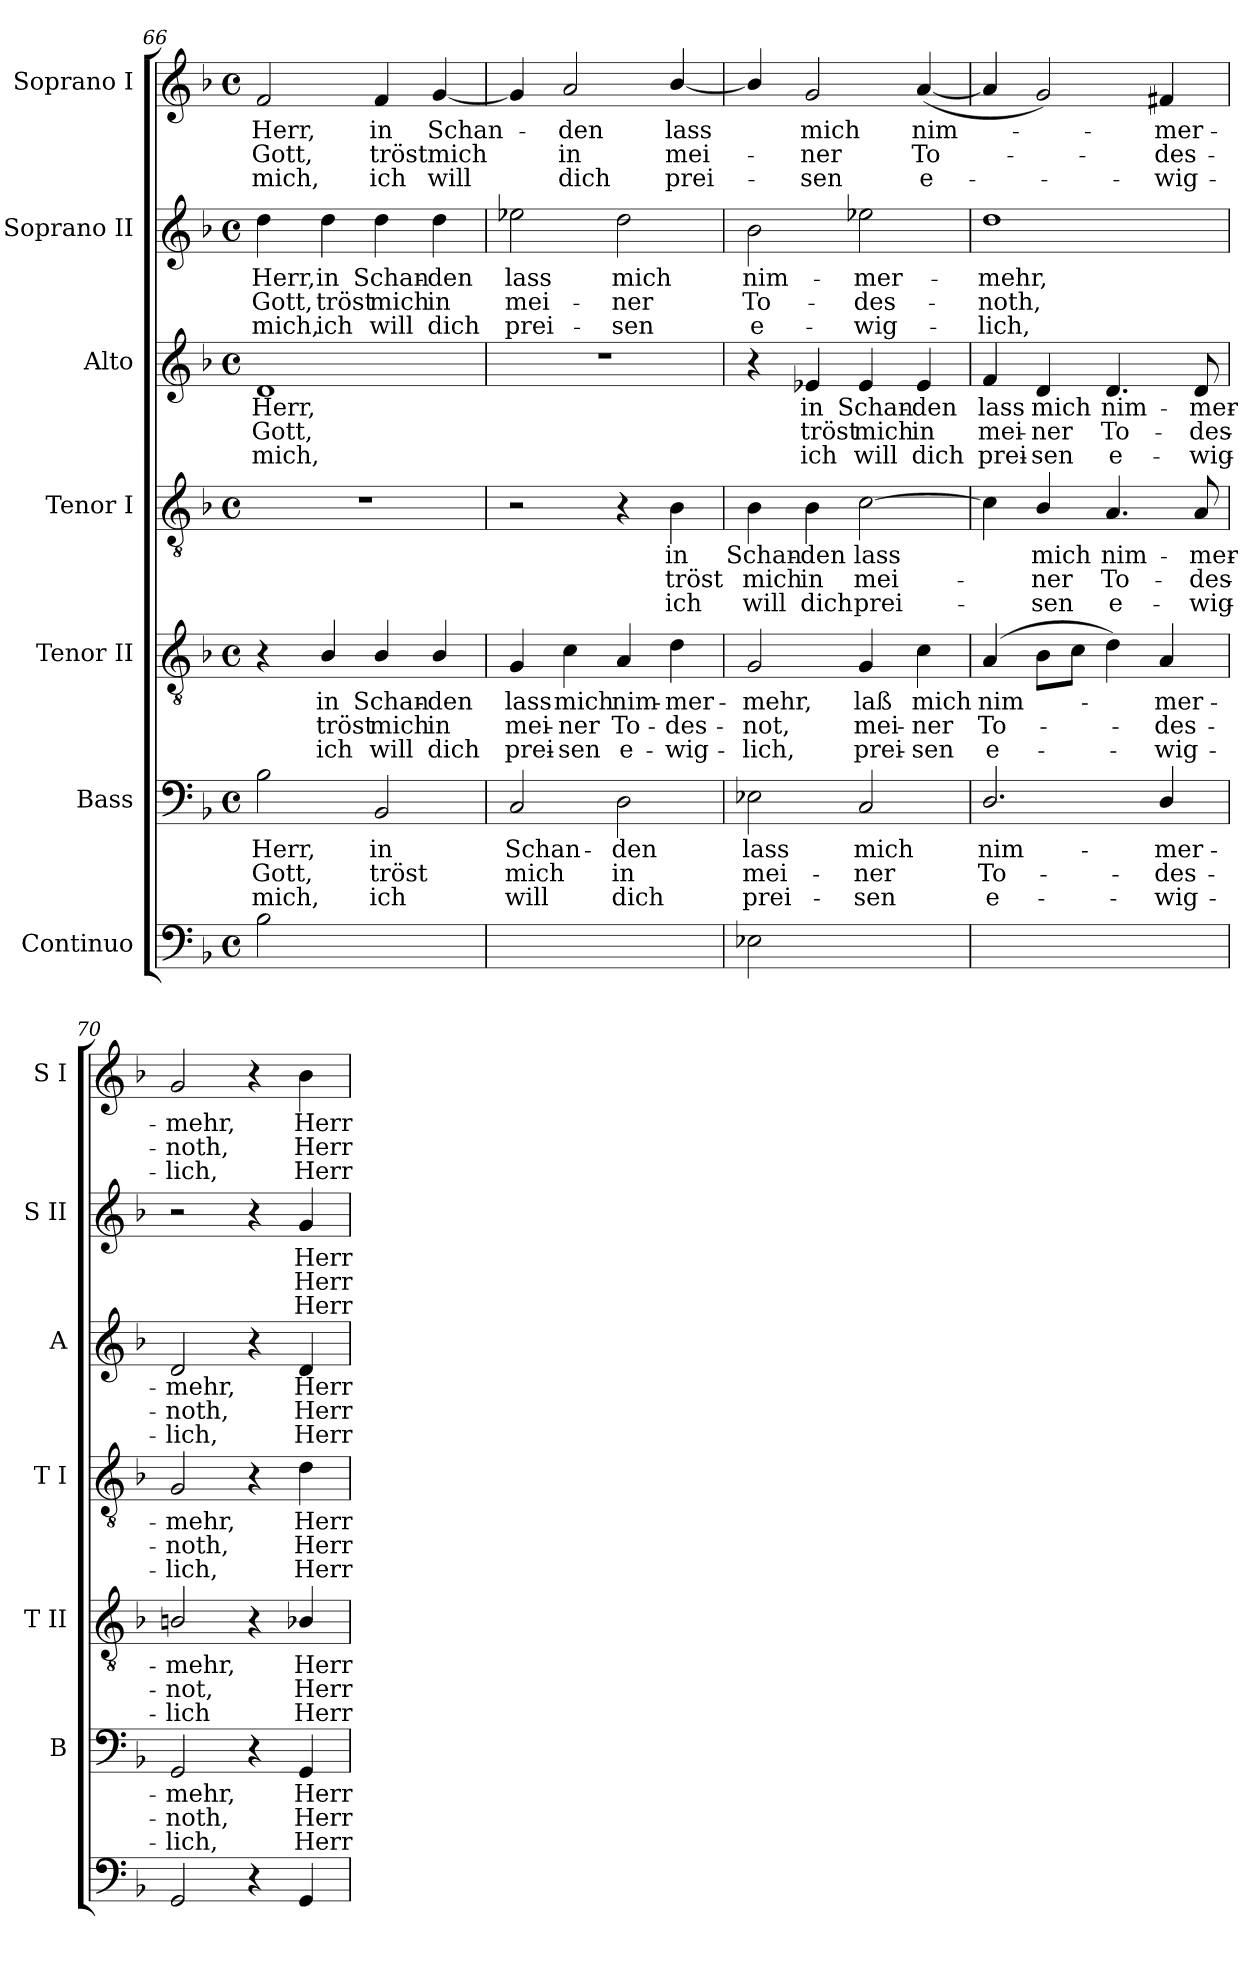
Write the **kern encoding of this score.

**kern	**text	**text	**kern	**text	**text	**text	**kern	**text	**text	**text	**kern	**text	**text	**text	**kern	**text	**text	**text	**kern	**text	**text	**text	**kern	**text	**text	**text
*part7	*part7	*part7	*part6	*part6	*part6	*part6	*part5	*part5	*part5	*part5	*part4	*part4	*part4	*part4	*part3	*part3	*part3	*part3	*part2	*part2	*part2	*part2	*part1	*part1	*part1	*part1
*staff7	*staff7	*staff7	*staff6	*staff6	*staff6	*staff6	*staff5	*staff5	*staff5	*staff5	*staff4	*staff4	*staff4	*staff4	*staff3	*staff3	*staff3	*staff3	*staff2	*staff2	*staff2	*staff2	*staff1	*staff1	*staff1	*staff1
*I"Continuo	*	*	*I"Bass	*	*	*	*I"Tenor II	*	*	*	*I"Tenor I	*	*	*	*I"Alto	*	*	*	*I"Soprano II	*	*	*	*I"Soprano I	*	*	*
*	*	*	*I'B	*	*	*	*I'T II	*	*	*	*I'T I	*	*	*	*I'A	*	*	*	*I'S II	*	*	*	*I'S I	*	*	*
*clefF4	*	*	*clefF4	*	*	*	*clefGv2	*	*	*	*clefGv2	*	*	*	*clefG2	*	*	*	*clefG2	*	*	*	*clefG2	*	*	*
*k[b-]	*	*	*k[b-]	*	*	*	*k[b-]	*	*	*	*k[b-]	*	*	*	*k[b-]	*	*	*	*k[b-]	*	*	*	*k[b-]	*	*	*
*F:	*	*	*F:	*	*	*	*F:	*	*	*	*F:	*	*	*	*F:	*	*	*	*F:	*	*	*	*F:	*	*	*
*M4/4	*	*	*M4/4	*	*	*	*M4/4	*	*	*	*M4/4	*	*	*	*M4/4	*	*	*	*M4/4	*	*	*	*M4/4	*	*	*
*met(c)	*	*	*met(c)	*	*	*	*met(c)	*	*	*	*met(c)	*	*	*	*met(c)	*	*	*	*met(c)	*	*	*	*met(c)	*	*	*
=66	=66	=66	=66	=66	=66	=66	=66	=66	=66	=66	=66	=66	=66	=66	=66	=66	=66	=66	=66	=66	=66	=66	=66	=66	=66	=66
!	!	!	!	!LO:LY:b	!LO:LY:b	!LO:LY:b	!	!	!	!	!	!	!	!	!	!LO:LY:b	!LO:LY:b	!LO:LY:b	!	!LO:LY:b	!LO:LY:b	!LO:LY:b	!	!LO:LY:b	!LO:LY:b	!LO:LY:b
2B-	.	.	2B-	Herr,	Gott,	mich,	4r	.	.	.	1r	.	.	.	1d	Herr,	Gott,	mich,	4dd	Herr,	Gott,	mich,	2f	Herr,	Gott,	mich,
!	!	!	!	!	!	!	!	!LO:LY:b	!LO:LY:b	!LO:LY:b	!	!	!	!	!	!	!	!	!	!LO:LY:b	!LO:LY:b	!LO:LY:b	!	!	!	!
.	.	.	.	.	.	.	4B-/	in	tröst	ich	.	.	.	.	.	.	.	.	4dd	in	tröst	ich	.	.	.	.
!	!LO:LY:b	!	!	!LO:LY:b	!LO:LY:b	!LO:LY:b	!	!LO:LY:b	!LO:LY:b	!LO:LY:b	!	!	!	!	!	!	!	!	!	!LO:LY:b	!LO:LY:b	!LO:LY:b	!	!LO:LY:b	!LO:LY:b	!LO:LY:b
[4BB-yy	5	.	2BB-	in	tröst	ich	4B-/	Schan-	-mich	will	.	.	.	.	.	.	.	.	4dd	Schan-	-mich	will	4f	in	tröst	ich
!	!LO:LY:b	!	!	!	!	!	!	!LO:LY:b	!LO:LY:b	!LO:LY:b	!	!	!	!	!	!	!	!	!	!LO:LY:b	!LO:LY:b	!LO:LY:b	!	!LO:LY:b	!LO:LY:b	!LO:LY:b
4BB-yy]	6	.	.	.	.	.	4B-/	den	in	dich	.	.	.	.	.	.	.	.	4dd	den	in	dich	[4g	Schan-	mich	will
=67	=67	=67	=67	=67	=67	=67	=67	=67	=67	=67	=67	=67	=67	=67	=67	=67	=67	=67	=67	=67	=67	=67	=67	=67	=67	=67
!	!	!LO:LY:b	!	!LO:LY:b	!LO:LY:b	!LO:LY:b	!	!LO:LY:b	!LO:LY:b	!LO:LY:b	!	!	!	!	!	!	!	!	!	!LO:LY:b	!LO:LY:b	!LO:LY:b	!	!	!	!
[4Cyy	.	5	2C	Schan-	-mich	will	4G	lass	mei-	-prei-	2r	.	.	.	1r	.	.	.	2ee-X	lass	mei-	-prei-	4g]	.	.	.
!	!	!LO:LY:b	!	!	!	!	!	!LO:LY:b	!LO:LY:b	!LO:LY:b	!	!	!	!	!	!	!	!	!	!	!	!	!	!LO:LY:b	!LO:LY:b	!LO:LY:b
4Cyy]	.	6	.	.	.	.	4c	-mich	ner	sen	.	.	.	.	.	.	.	.	.	.	.	.	2a	den	in	dich
!	!LO:LY:b	!	!	!LO:LY:b	!LO:LY:b	!LO:LY:b	!	!LO:LY:b	!LO:LY:b	!LO:LY:b	!	!	!	!	!	!	!	!	!	!LO:LY:b	!LO:LY:b	!LO:LY:b	!	!	!	!
[4Dyy	5	.	2D	den	in	dich	4A	nim-	-To-	-e-	4r	.	.	.	.	.	.	.	2dd	-mich	ner	sen	.	.	.	.
!	!LO:LY:b	!	!	!	!	!	!	!LO:LY:b	!LO:LY:b	!LO:LY:b	!	!LO:LY:b	!LO:LY:b	!LO:LY:b	!	!	!	!	!	!	!	!	!	!LO:LY:b	!LO:LY:b	!LO:LY:b
4Dyy]	6	.	.	.	.	.	4d	-mer-	-des-	-wig-	4B-	in	tröst	ich	.	.	.	.	.	.	.	.	[4b-/	lass	mei-	prei-
=68	=68	=68	=68	=68	=68	=68	=68	=68	=68	=68	=68	=68	=68	=68	=68	=68	=68	=68	=68	=68	=68	=68	=68	=68	=68	=68
!	!	!	!	!LO:LY:b	!LO:LY:b	!LO:LY:b	!	!LO:LY:b	!LO:LY:b	!LO:LY:b	!	!LO:LY:b	!LO:LY:b	!LO:LY:b	!	!	!	!	!	!LO:LY:b	!LO:LY:b	!LO:LY:b	!	!	!	!
2E-X	.	.	2E-X	lass	mei-	-prei-	2G	-mehr,	not,	lich,	4B-	Schan-	-mich	will	4r	.	.	.	2b-	nim-	-To-	-e-	4b-/]	.	.	.
!	!	!	!	!	!	!	!	!	!	!	!	!LO:LY:b	!LO:LY:b	!LO:LY:b	!	!LO:LY:b	!LO:LY:b	!LO:LY:b	!	!	!	!	!	!LO:LY:b	!LO:LY:b	!LO:LY:b
.	.	.	.	.	.	.	.	.	.	.	4B-	den	in	dich	4e-X	in	tröst	ich	.	.	.	.	2g	mich	ner	sen
!	!	!LO:LY:b	!	!LO:LY:b	!LO:LY:b	!LO:LY:b	!	!LO:LY:b	!LO:LY:b	!LO:LY:b	!	!LO:LY:b	!LO:LY:b	!LO:LY:b	!	!LO:LY:b	!LO:LY:b	!LO:LY:b	!	!LO:LY:b	!LO:LY:b	!LO:LY:b	!	!	!	!
[4Cyy	.	5	2C	-mich	ner	sen	4G	laß	mei-	-prei-	[2c	lass	mei-	prei-	4e-	Schan-	-mich	will	2ee-X	-mer-	-des-	-wig-	.	.	.	.
!	!	!LO:LY:b	!	!	!	!	!	!LO:LY:b	!LO:LY:b	!LO:LY:b	!	!	!	!	!	!LO:LY:b	!LO:LY:b	!LO:LY:b	!	!	!	!	!	!LO:LY:b	!LO:LY:b	!LO:LY:b
4Cyy]	.	6	.	.	.	.	4c	-mich	ner	sen	.	.	.	.	4e-	den	in	dich	.	.	.	.	(<[4a	nim-	To-	e-
=69	=69	=69	=69	=69	=69	=69	=69	=69	=69	=69	=69	=69	=69	=69	=69	=69	=69	=69	=69	=69	=69	=69	=69	=69	=69	=69
!	!LO:LY:b	!	!	!LO:LY:b	!LO:LY:b	!LO:LY:b	!	!LO:LY:b	!LO:LY:b	!LO:LY:b	!	!	!	!	!	!LO:LY:b	!LO:LY:b	!LO:LY:b	!	!LO:LY:b	!LO:LY:b	!LO:LY:b	!	!	!	!
[4Dyy	7	.	2.D/	nim-	-To-	-e-	(>4A	nim-	To-	e-	4c]	.	.	.	4f	lass	mei-	-prei-	1dd	-mehr,	noth,	lich,	4a]	.	.	.
!	!LO:LY:b	!LO:LY:b	!	!	!	!	!	!	!	!	!	!LO:LY:b	!LO:LY:b	!LO:LY:b	!	!LO:LY:b	!LO:LY:b	!LO:LY:b	!	!	!	!	!	!	!	!
4Dyy_	6	4	.	.	.	.	8B-L	.	.	.	4B-/	mich	ner	sen	4d	-mich	ner	sen	.	.	.	.	2g)	.	.	.
.	.	.	.	.	.	.	8cJ	.	.	.	.	.	.	.	.	.	.	.	.	.	.	.	.	.	.	.
!	!	!LO:LY:b	!	!	!	!	!	!	!	!	!	!LO:LY:b	!LO:LY:b	!LO:LY:b	!	!LO:LY:b	!LO:LY:b	!LO:LY:b	!	!	!	!	!	!	!	!
4Dyy_	.	4	.	.	.	.	4d)	.	.	.	4.A	nim-	-To-	-e-	4.d	nim-	-To-	-e-	.	.	.	.	.	.	.	.
!	!	!	!	!LO:LY:b	!LO:LY:b	!LO:LY:b	!	!LO:LY:b	!LO:LY:b	!LO:LY:b	!	!	!	!	!	!	!	!	!	!	!	!	!	!LO:LY:b	!LO:LY:b	!LO:LY:b
4Dyy]	.	.	4D/	-mer-	-des-	-wig-	4A	mer-	-des-	-wig-	.	.	.	.	.	.	.	.	.	.	.	.	4f#X	mer-	-des-	-wig-
!	!	!	!	!	!	!	!	!	!	!	!	!LO:LY:b	!LO:LY:b	!LO:LY:b	!	!LO:LY:b	!LO:LY:b	!LO:LY:b	!	!	!	!	!	!	!	!
.	.	.	.	.	.	.	.	.	.	.	8A	-mer-	-des-	-wig-	8d	-mer-	-des-	-wig-	.	.	.	.	.	.	.	.
=70	=70	=70	=70	=70	=70	=70	=70	=70	=70	=70	=70	=70	=70	=70	=70	=70	=70	=70	=70	=70	=70	=70	=70	=70	=70	=70
!	!	!	!	!LO:LY:b	!LO:LY:b	!LO:LY:b	!	!LO:LY:b	!LO:LY:b	!LO:LY:b	!	!LO:LY:b	!LO:LY:b	!LO:LY:b	!	!LO:LY:b	!LO:LY:b	!LO:LY:b	!	!	!	!	!	!LO:LY:b	!LO:LY:b	!LO:LY:b
2GG	.	.	2GG	-mehr,	noth,	lich,	2Bn/	-mehr,	not,	lich	2G	-mehr,	noth,	lich,	2d	-mehr,	noth,	lich,	2r	.	.	.	2g	-mehr,	noth,	lich,
4r	.	.	4r	.	.	.	4r	.	.	.	4r	.	.	.	4r	.	.	.	4r	.	.	.	4r	.	.	.
!	!	!	!	!LO:LY:b	!LO:LY:b	!LO:LY:b	!	!LO:LY:b	!LO:LY:b	!LO:LY:b	!	!LO:LY:b	!LO:LY:b	!LO:LY:b	!	!LO:LY:b	!LO:LY:b	!LO:LY:b	!	!LO:LY:b	!LO:LY:b	!LO:LY:b	!	!LO:LY:b	!LO:LY:b	!LO:LY:b
4GG	.	.	4GG	Herr	Herr	Herr	4B-X/	Herr	Herr	Herr	4d	Herr	Herr	Herr	4d	Herr	Herr	Herr	4g	Herr	Herr	Herr	4b-	Herr	Herr	Herr
=	=	=	=	=	=	=	=	=	=	=	=	=	=	=	=	=	=	=	=	=	=	=	=	=	=	=
*-	*-	*-	*-	*-	*-	*-	*-	*-	*-	*-	*-	*-	*-	*-	*-	*-	*-	*-	*-	*-	*-	*-	*-	*-	*-	*-
